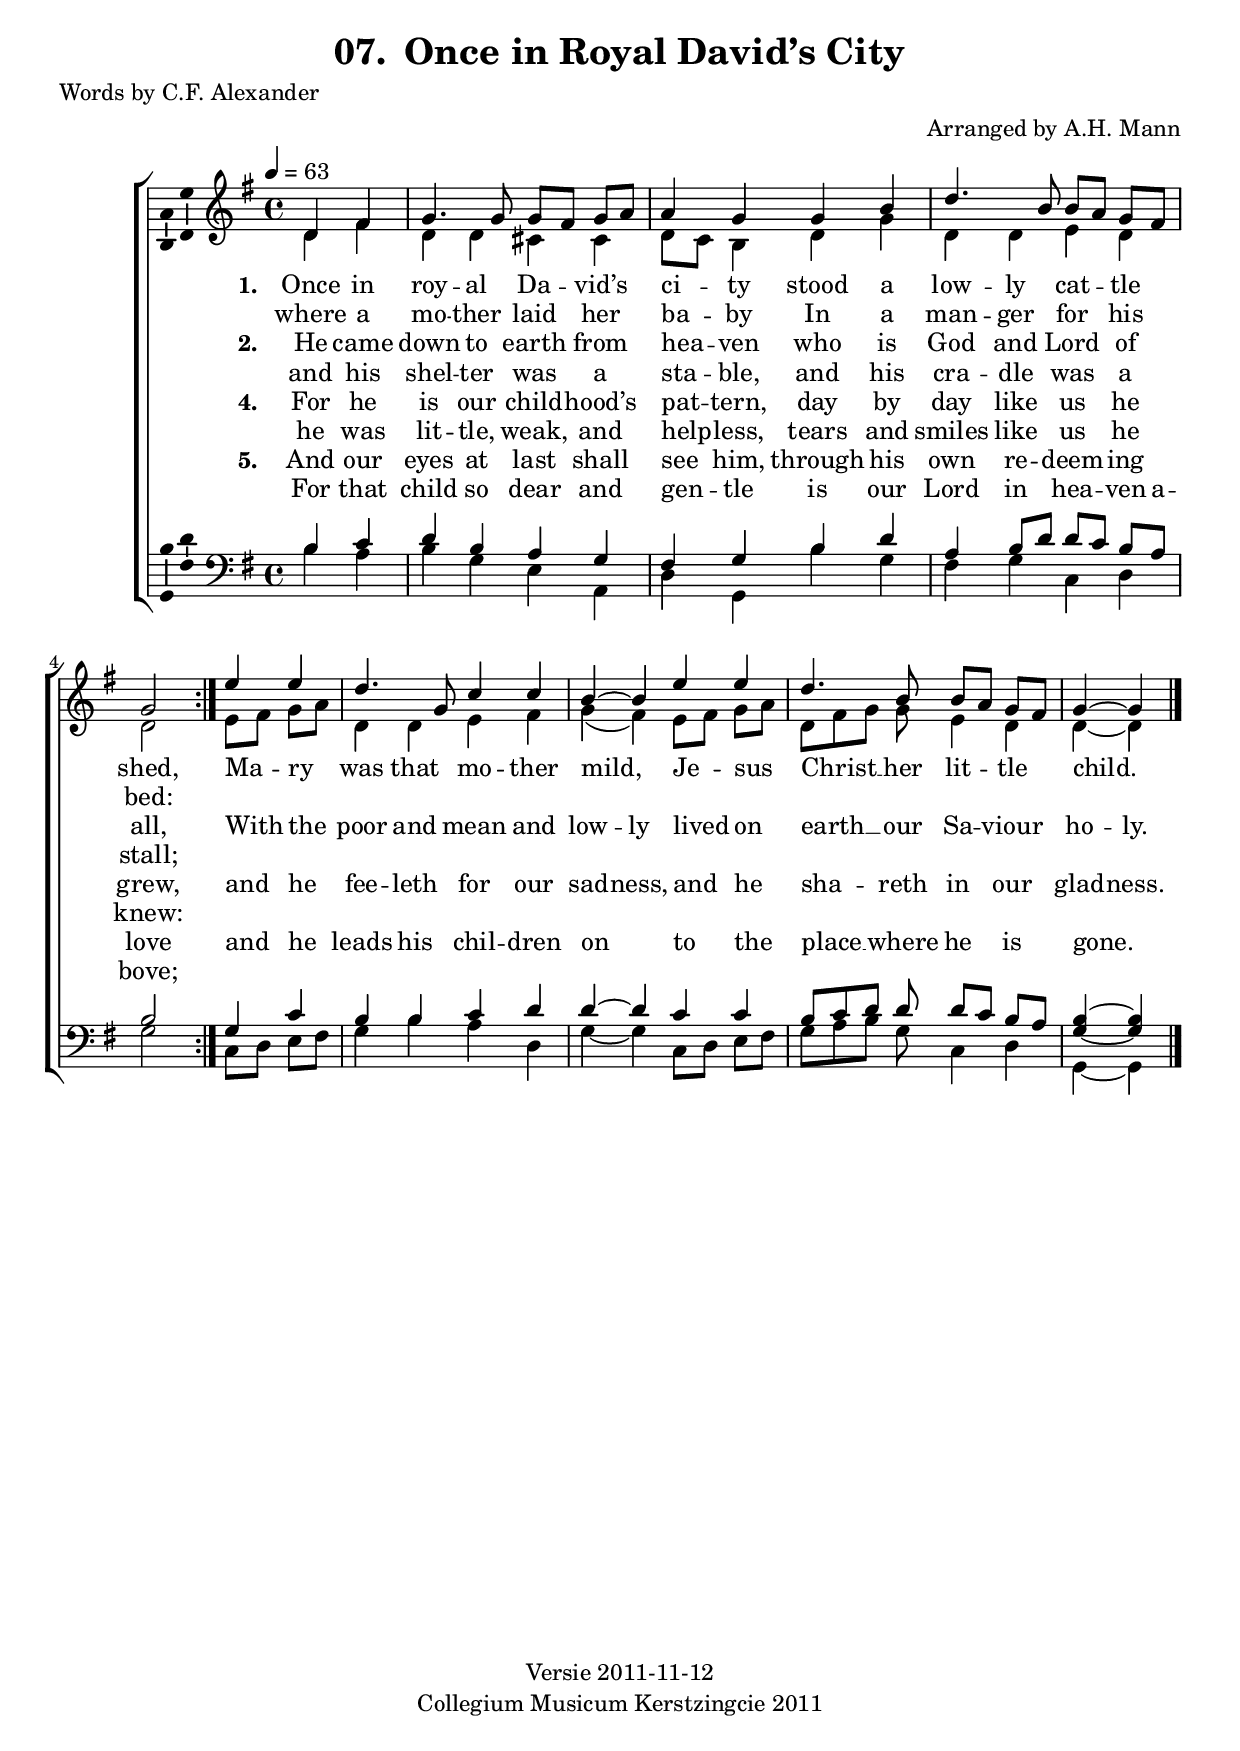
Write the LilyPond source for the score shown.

% vim: set fileformat=dos:
\version "2.12.3"

% vim: set fileformat=dos:
\version "2.12.3"

soprano = \relative d' {
  \autoBeamOff
  \clef "treble" 
  \key g \major 
  \time 4/4 
  \tempo 4=63 
  \bar "|:"
  \partial 2 \repeat volta 2 {
    d4 fis4 | % 1 
    g4. g8 g8[ fis8] g8[ a8] | % 2
    a4 g4 g4 b4 | % 3
    d4. b8 b8[ a8] g8[ fis8] | % 4
    g2 
  }
  e'4 e4 | % 6
  d4. g,8 c4 c4 | % 7
  b4 ~ b4 e4 e4 | % 8
  d4. b8 b8[ a8] g8[ fis8] | % 9
  g4 ~ g4 \bar "|."
}

alto = \relative d' {
  \autoBeamOff
  \clef "treble" 
  \key g \major 
  \time 4/4 
  \partial 2 \repeat volta 2 {
    \tempo 4=63 d4 fis4 | % 1
    d4 d4 cis4 cis4 | % 2
    d8 [ c8 ] b4 d4 g4 | % 3
    d4 d4 e4 d4 | % 4
    d2 
  }
  e8[ fis8] g8[ a8] | % 6
  d,4 d4 e4 fis4 | % 7
  g4( fis4) e8[ fis8] g8[ a8] | % 8
  d,8[ fis8 g8] g8 e4 d4 | % 9
  d4 ~ d4 \bar "|."
}

tenor = \relative b {
  \autoBeamOff
  \clef "bass" \key g \major \time 4/4 \partial 2 \repeat volta 2 {
    b4 c4 | % 1
    d4 b4 a4 g4 | % 2
    fis4 g4 b4 d4 | % 3
    a4 b8[ d8] d8[ c8] b8[ a8] | % 4
    b2 
  }
  g4 c4 | % 6
  b4 b4 c4 d4 | % 7
  d4 ~ d4 c4 c4 | % 8
  b8[ c8 d8] d8 d8[ c8] b8[ a8] | % 9
  \tieNeutral
  <g b>4 ~ <g b>4 \bar "|."
}

bass = \relative b {
  \autoBeamOff
  \clef "bass" 
  \key g \major 
  \time 4/4 
  \partial 2 \repeat volta 2 {
    b4 a4 | % 1
    b4 g4 e4 a,4 | % 2
    d4 g,4 b'4 g4 | % 3
    fis4 g4 c,4 d4 | % 4
    g2 
  }
  c,8[ d8] e8[ fis8] | % 6
  g4 b4 a4 d,4 | % 7
  g4 ~ g4 c,8[ d8] e8[ fis8] | % 8
  g8[ a8 b8] g8 c,4 d4 | % 9
  g,4 ~ g4 \bar "|."
}

verseOne = \lyricmode {
  \set stanza = #"1. "
  Once in roy -- al Da -- vid’s ci -- ty 
  stood a low -- ly cat -- tle shed, 
  Ma -- ry was that mo -- ther mild,
  Je -- sus Christ __ her lit -- tle child.
}

verseOneRepeat = \lyricmode {
  where a mo -- ther laid her ba -- by 
  In a man -- ger for his bed: 
}

verseTwo = \lyricmode {
  \set stanza = #"2. "
  He  came down to earth from hea -- ven
  who is God and Lord of all,
  With the poor and mean and 
    \set ignoreMelismata = ##t 
      low -- ly
    \unset ignoreMelismata
  lived on earth __ our Sa -- viour 
    \set ignoreMelismata = ##t 
      ho -- ly.
    \unset ignoreMelismata
}

verseTwoRepeat = \lyricmode {
  and his shel -- ter was a sta -- ble,
  and his cra -- dle was a stall;
}

verseFour = \lyricmode {
  \set stanza = #"4. "
  For he is our child -- hood’s pat -- tern,
  day by day like us he grew,
  and he fee -- leth for our 
    \set ignoreMelismata = ##t 
      sad -- ness,
    \unset ignoreMelismata
  and he sha -- reth in our 
    \set ignoreMelismata = ##t 
      glad -- ness.
    \unset ignoreMelismata
}

verseFourRepeat = \lyricmode {
  he was lit -- tle, weak, and help -- less,
  tears and smiles like us he knew:
}

verseFive = \lyricmode {
  \set stanza = #"5. "
  And our eyes at last shall see him,
  through his own re -- deem -- ing love
  and he leads his chil -- dren on
  to the place __ where he is gone.
}

verseFiveRepeat = \lyricmode {
  For that child so dear and gen -- tle
  is our Lord in 
  \set associatedVoice = "vSoprano"
  hea -- 
  % The 'a --' of above should be associated with the soprano
  \set ignoreMelismata = ##t 
    ven 
    a -- 
  \set associatedVoice = "vAlto"
    bove;
  \unset ignoreMelismata
}


nummer = "07. "

\header {
  title = \markup {\nummer "Once in Royal David’s City"}
  poet = "Words by C.F. Alexander"
  arranger = "Arranged by A.H. Mann"
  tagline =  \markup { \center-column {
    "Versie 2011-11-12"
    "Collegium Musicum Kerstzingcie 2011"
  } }
}

\score {
  \new ChoirStaff <<
    \new Staff = "upper" <<
      \clef "treble"
      \new Voice = "vSoprano" { 
        \override Ambitus #'X-offset = #2.0
        \voiceOne \soprano 
      }
      \new Voice = "vAlto" { \voiceTwo \alto }
    >>

    \new Lyrics \lyricsto "vAlto" \verseOne
    \new Lyrics \lyricsto "vAlto" \verseOneRepeat
    \new Lyrics \lyricsto "vAlto" \verseTwo
    \new Lyrics \lyricsto "vAlto" \verseTwoRepeat
    \new Lyrics \lyricsto "vAlto" \verseFour
    \new Lyrics \lyricsto "vAlto" \verseFourRepeat
    \new Lyrics \lyricsto "vAlto" \verseFive
    \new Lyrics \lyricsto "vAlto" \verseFiveRepeat

    \new Staff = "lower" <<
      \clef "bass"
      \new Voice = "vTenor" { 
        \override Ambitus #'X-offset = #2.0
        \voiceOne \tenor 
      }
      \new Voice = "vBass" { \voiceTwo \bass }
    >>
  >>
  \layout { 
    % We can haz ambitus to display pitch range?
    \context { \Voice 
      \consists "Ambitus_engraver"
    }
    % Space-saving tweaks
    \context { \Staff
      \override VerticalAxisGroup #'minimum-Y-extent = #'(-1 . 1)
    }
    \context { \Lyrics
      \override VerticalAxisGroup #'Y-extent = #'(-0.1 . 0.1)
    }
    \context { \Lyrics
      \override VerticalAxisGroup #'minimum-Y-extent = #'(0 . 0)
    }
  }
}
